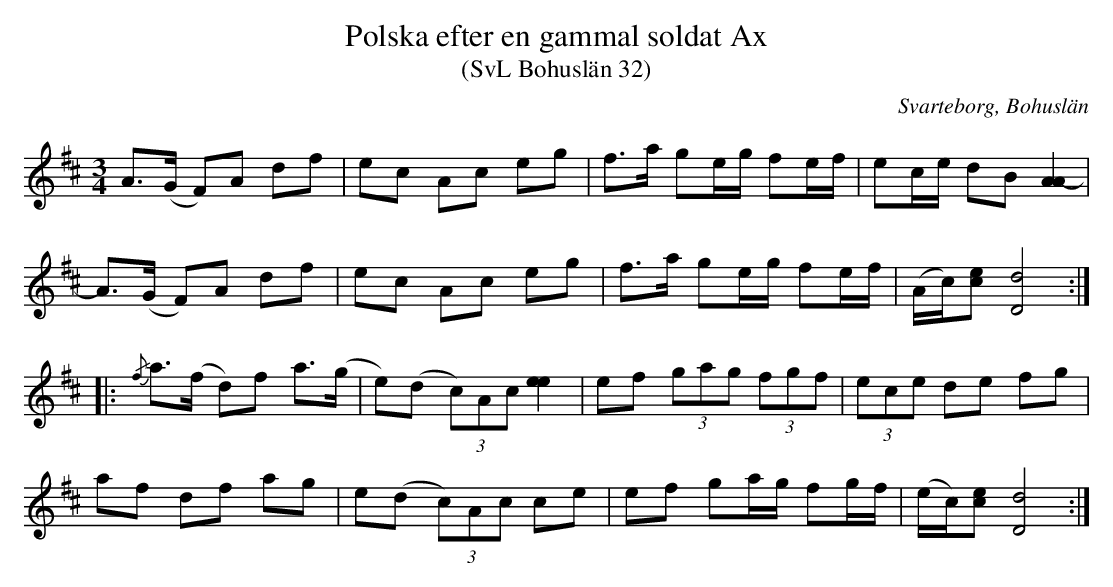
X:1
T:Polska efter en gammal soldat Ax
T:(SvL Bohuslän 32)
O:Svarteborg, Bohuslän
O:Alnäs, Kville, Bohuslän
M:3/4
L:1/8
K:D
A>(G F)A df|ec Ac eg|f>a ge/g/ fe/f/|ec/e/ dB [AA-]2|
A>(G F)A df|ec Ac eg|f>a ge/g/ fe/f/|(A/c/)[ce] [dD]4:|
|:{/f}a>(f d)f a>(g|e)(d (3c)Ac [ee]2|ef (3gag (3fgf|(3ece de fg|
af df ag|e(d (3c)Ac ce|ef ga/g/ fg/f/|(e/c/)[ce] [dD]4:|
